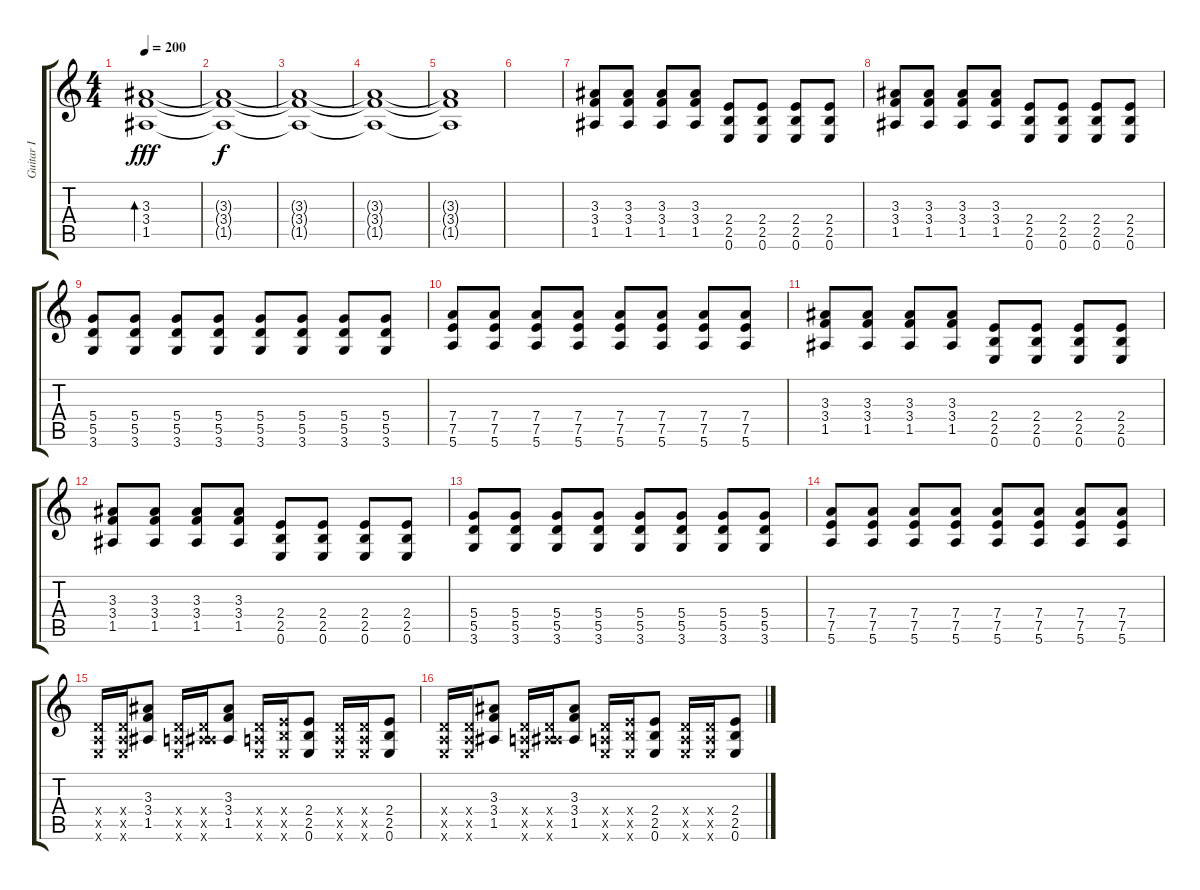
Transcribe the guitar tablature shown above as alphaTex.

\track ("Guitar I" "Guitar I") {instrument distortionguitar}
\staff {score tabs}
\tuning (E4 B3 G3 D3 A2 E2) {hide}
\ts (4 4)
\tempo 200
\clef g2
\ks c
(3.3 3.4 1.5).1{bd 480 dy fff instrument distortionguitar} |
(3.3{t} 3.4{t} 1.5{t}).1{dy f} |
(3.3{t} 3.4{t} 1.5{t}).1 |
(3.3{t} 3.4{t} 1.5{t}).1 |
(3.3{t} 3.4{t} 1.5{t}).1{volume 6} |
|
(3.3 3.4 1.5).8{volume 16} (3.3 3.4 1.5).8 (3.3 3.4 1.5).8 (3.3 3.4 1.5).8 (2.4 2.5 0.6).8 (2.4 2.5 0.6).8 (2.4 2.5 0.6).8 (2.4 2.5 0.6).8 |
(3.3 3.4 1.5).8 (3.3 3.4 1.5).8 (3.3 3.4 1.5).8 (3.3 3.4 1.5).8 (2.4 2.5 0.6).8 (2.4 2.5 0.6).8 (2.4 2.5 0.6).8 (2.4 2.5 0.6).8 |
(5.4 5.5 3.6).8 (5.4 5.5 3.6).8 (5.4 5.5 3.6).8 (5.4 5.5 3.6).8 (5.4 5.5 3.6).8 (5.4 5.5 3.6).8 (5.4 5.5 3.6).8 (5.4 5.5 3.6).8 |
(7.4 7.5 5.6).8 (7.4 7.5 5.6).8 (7.4 7.5 5.6).8 (7.4 7.5 5.6).8 (7.4 7.5 5.6).8 (7.4 7.5 5.6).8 (7.4 7.5 5.6).8 (7.4 7.5 5.6).8 |
(3.3 3.4 1.5).8{volume 16} (3.3 3.4 1.5).8 (3.3 3.4 1.5).8 (3.3 3.4 1.5).8 (2.4 2.5 0.6).8 (2.4 2.5 0.6).8 (2.4 2.5 0.6).8 (2.4 2.5 0.6).8 |
(3.3 3.4 1.5).8 (3.3 3.4 1.5).8 (3.3 3.4 1.5).8 (3.3 3.4 1.5).8 (2.4 2.5 0.6).8 (2.4 2.5 0.6).8 (2.4 2.5 0.6).8 (2.4 2.5 0.6).8 |
(5.4 5.5 3.6).8 (5.4 5.5 3.6).8 (5.4 5.5 3.6).8 (5.4 5.5 3.6).8 (5.4 5.5 3.6).8 (5.4 5.5 3.6).8 (5.4 5.5 3.6).8 (5.4 5.5 3.6).8 |
(7.4 7.5 5.6).8 (7.4 7.5 5.6).8 (7.4 7.5 5.6).8 (7.4 7.5 5.6).8 (7.4 7.5 5.6).8 (7.4 7.5 5.6).8 (7.4 7.5 5.6).8 (7.4 7.5 5.6).8 |
(0.4{x} 0.5{x} 0.6{x}).16 (0.4{x} 0.5{x} 0.6{x}).16 (3.3 3.4 1.5).8 (0.4{x} 0.5{x} 0.6{x}).16 (0.4{x} 0.5{x} 6.6{x}).16 (3.3 3.4 1.5).8 (0.4{x} 0.5{x} 0.6{x}).16 (2.4{x} 2.5{x} 0.6{x}).16 (2.4 2.5 0.6).8 (0.4{x} 0.5{x} 0.6{x}).16 (0.4{x} 0.5{x} 0.6{x}).16 (2.4 2.5 0.6).8 |
(0.4{x} 0.5{x} 0.6{x}).16 (0.4{x} 0.5{x} 0.6{x}).16 (3.3 3.4 1.5).8 (0.4{x} 0.5{x} 0.6{x}).16 (0.4{x} 0.5{x} 6.6{x}).16 (3.3 3.4 1.5).8 (0.4{x} 0.5{x} 0.6{x}).16 (2.4{x} 2.5{x} 0.6{x}).16 (2.4 2.5 0.6).8 (0.4{x} 0.5{x} 0.6{x}).16 (0.4{x} 0.5{x} 0.6{x}).16 (2.4 2.5 0.6).8
